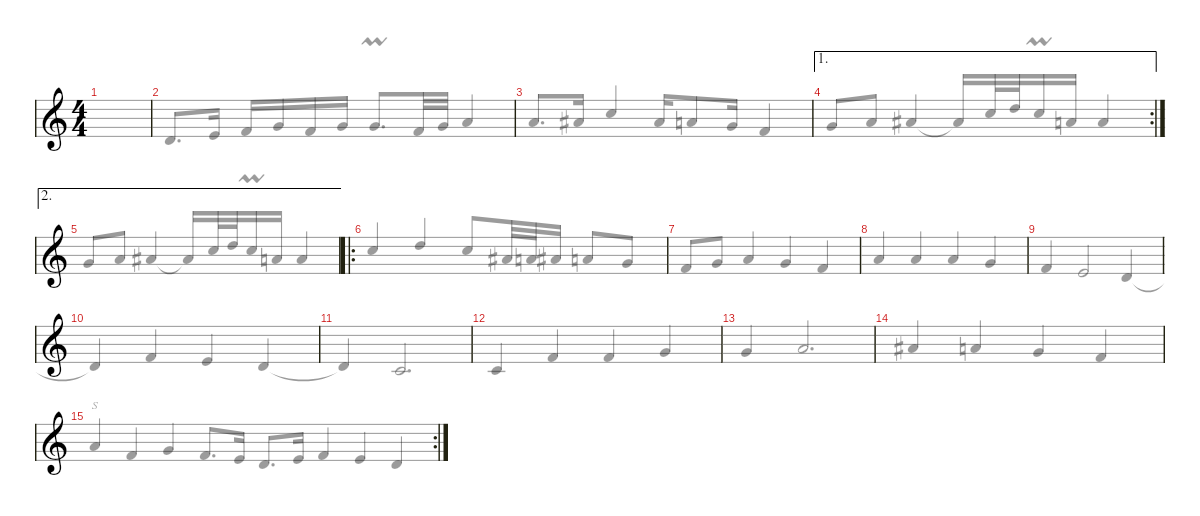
\hideDynamics
\bracketExtendMode nobrackets
\singleTrackTrackNamePolicy hidden
\multiTrackTrackNamePolicy hidden
\firstSystemTrackNameOrientation horizontal
\track ("Nylon Guitar" "n.guit.") {mute instrument acousticguitarnylon}
\staff {score}
\tuning (E4 B3 G3 D3 A2 E2)
\voice
\ts (4 4)
\tempo (34 hide)
\clef g2
\ks aminor
|
|
|
\ae 1
\rc 2
|
\ae 2
|
\ro
|
|
|
|
|
|
|
|
|
\rc 2
\voice
\clef g2
\ks aminor
2.3.4{s dy fff beam Up} 3.4.4{beam Up} 0.3.4{beam Up} 3.4.8{d beam Up} 2.4.16{beam Up} |
0.4.8{d beam Up} 2.4.16{beam Up} 3.4.16{beam Up} 0.3.16{beam Up} 3.4.16{beam Up} 0.3.16{beam Up} 0.3{umordent}.8{d beam Up} 3.4.32{beam Up} 0.3.32{beam Up} 2.3.4{beam Up} |
2.3.8{d beam Up} 3.3{acc #}.16{beam Up} 1.2.4{beam Up} 3.3{acc #}.16{beam Up} 2.3.8{beam Up} 0.3.16{beam Up} 3.4.4{beam Up} |
0.3.8{beam Up} 2.3.8{beam Up} 3.3{acc #}.4{beam Up} 3.3{t acc #}.16{beam Up} 1.2.32{beam Up} 3.2.32{beam Up} 1.2{umordent}.16{beam Up} 2.3.16{beam Up} 2.3.4{beam Up} |
0.3.8{beam Up} 2.3.8{beam Up} 3.3{acc #}.4{beam Up} 3.3{t acc #}.16{beam Up} 1.2.32{beam Up} 3.2.32{beam Up} 1.2{umordent}.16{beam Up} 2.3.16{beam Up} 2.3.4{beam Up} |
1.2.4{beam Up} 3.2.4{beam Up} 1.2.8{beam Up} 3.3{acc #}.32{beam Up} 2.3.32{beam Up} 3.3{acc #}.16{beam Up} 2.3.8{beam Up} 0.3.8{beam Up} |
3.4.8{beam Up} 0.3.8{beam Up} 2.3.4{beam Up} 0.3.4{beam Up} 3.4.4{beam Up} |
2.3.4{beam Up} 2.3.4{beam Up} 2.3.4{beam Up} 0.3.4{beam Up} |
3.4.4{beam Up} 2.4.2{beam Up} 0.4.4{beam Up} |
0.4{t}.4{beam Up} 3.4.4{beam Up} 7.5.4{beam Up} 0.4.4{beam Up} |
0.4{t}.4{beam Up} 3.5.2{d beam Up} |
3.5.4{beam Up} 3.4.4{beam Up} 3.4.4{beam Up} 5.4.4{beam Up} |
0.3.4{beam Up} 2.3.2{d beam Up} |
3.3{acc #}.4{beam Up} 2.3.4{beam Up} 0.3.4{beam Up} 3.4.4{beam Up} |
0.4.8{d beam Up} 2.4.16{beam Up} 3.4.4{beam Up} 2.4.4{beam Up} 0.4.4{beam Up}
